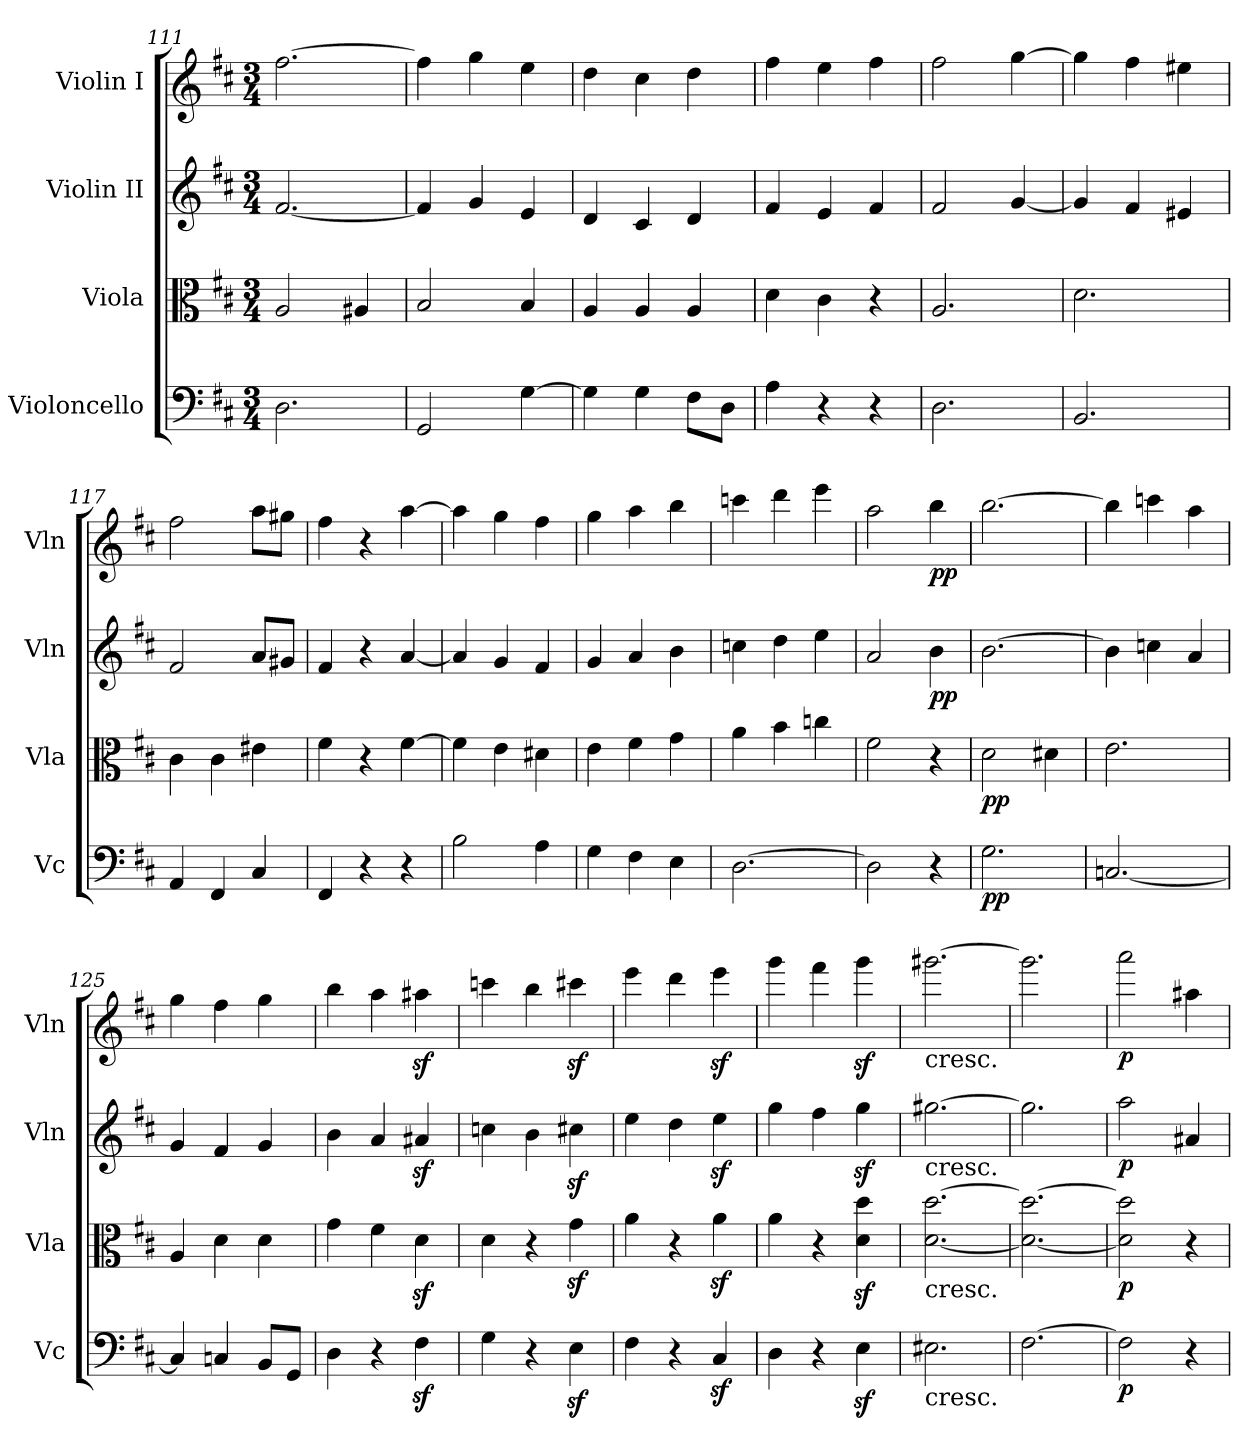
**kern	**dynam	**kern	**dynam	**kern	**dynam	**kern	**dynam
*part4	*part4	*part3	*part3	*part2	*part2	*part1	*part1
*staff4	*staff4	*staff3	*staff3	*staff2	*staff2	*staff1	*staff1
*I"Violoncello	*	*I"Viola	*	*I"Violin II	*	*I"Violin I	*
*I'Vc	*	*I'Vla	*	*I'Vln	*	*I'Vln	*
*clefF4	*	*clefC3	*	*clefG2	*	*clefG2	*
*k[f#c#]	*	*k[f#c#]	*	*k[f#c#]	*	*k[f#c#]	*
*M3/4	*	*M3/4	*	*M3/4	*	*M3/4	*
=111	=111	=111	=111	=111	=111	=111	=111
2.D\	.	2A/	.	[2.f#/	.	[2.ff#\	.
.	.	4A#X/	.	.	.	.	.
=112	=112	=112	=112	=112	=112	=112	=112
2GG/	.	2B/	.	4f#/]	.	4ff#\]	.
.	.	.	.	4g/	.	4gg\	.
[4G\	.	4B/	.	4e/	.	4ee\	.
!!LO:LB:g=z
=113	=113	=113	=113	=113	=113	=113	=113
4G\]	.	4A/	.	4d/	.	4dd\	.
4G\	.	4A/	.	4c#/	.	4cc#\	.
8F#\L	.	4A/	.	4d/	.	4dd\	.
8D\J	.	.	.	.	.	.	.
=114	=114	=114	=114	=114	=114	=114	=114
4A\	.	4d\	.	4f#/	.	4ff#\	.
4r	.	4c#\	.	4e/	.	4ee\	.
4r	.	4r	.	4f#/	.	4ff#\	.
=115	=115	=115	=115	=115	=115	=115	=115
2.D\	.	2.A/	.	2f#/	.	2ff#\	.
.	.	.	.	[4g/	.	[4gg\	.
=116	=116	=116	=116	=116	=116	=116	=116
2.BB/	.	2.d\	.	4g/]	.	4gg\]	.
.	.	.	.	4f#/	.	4ff#\	.
.	.	.	.	4e#X/	.	4ee#X\	.
=117	=117	=117	=117	=117	=117	=117	=117
4AA/	.	4c#\	.	2f#/	.	2ff#\	.
4FF#/	.	4c#\	.	.	.	.	.
4C#/	.	4e#X\	.	8a/L	.	8aa\L	.
.	.	.	.	8g#X/J	.	8gg#X\J	.
=118	=118	=118	=118	=118	=118	=118	=118
4FF#/	.	4f#\	.	4f#/	.	4ff#\	.
4r	.	4r	.	4r	.	4r	.
4r	.	[4f#\	.	[4a/	.	[4aa\	.
!!LO:PB:g=z
=119	=119	=119	=119	=119	=119	=119	=119
2B\	.	4f#\]	.	4a/]	.	4aa\]	.
.	.	4e\	.	4g/	.	4gg\	.
4A\	.	4d#X\	.	4f#/	.	4ff#\	.
!!LO:LB:g=z
=120	=120	=120	=120	=120	=120	=120	=120
4G\	.	4e\	.	4g/	.	4gg\	.
4F#\	.	4f#\	.	4a/	.	4aa\	.
4E\	.	4g\	.	4b\	.	4bb\	.
=121	=121	=121	=121	=121	=121	=121	=121
[2.D\	.	4a\	.	4ccn\	.	4cccn\	.
.	.	4b\	.	4dd\	.	4ddd\	.
.	.	4ccn\	.	4ee\	.	4eee\	.
=122	=122	=122	=122	=122	=122	=122	=122
2D\]	.	2f#\	.	2a/	.	2aa\	.
!	!	!	!	!	!LO:DY:b	!	!LO:DY:b
4r	.	4r	.	4b\	pp	4bb\	pp
=123	=123	=123	=123	=123	=123	=123	=123
!	!LO:DY:b	!	!LO:DY:b	!	!	!	!
2.G\	pp	2d\	pp	[2.b\	.	[2.bb\	.
.	.	4d#X\	.	.	.	.	.
=124	=124	=124	=124	=124	=124	=124	=124
[2.Cn/	.	2.e\	.	4b\]	.	4bb\]	.
.	.	.	.	4ccn\	.	4cccn\	.
.	.	.	.	4a/	.	4aa\	.
=125	=125	=125	=125	=125	=125	=125	=125
4C/]	.	4A/	.	4g/	.	4gg\	.
4Cn/	.	4d\	.	4f#/	.	4ff#\	.
8BB/L	.	4d\	.	4g/	.	4gg\	.
8GG/J	.	.	.	.	.	.	.
!!LO:PB:g=z
=126	=126	=126	=126	=126	=126	=126	=126
4D\	.	4g\	.	4b\	.	4bb\	.
4r	.	4f#\	.	4a/	.	4aa\	.
4F#z<\	.	4dz<\	.	4a#Xz</	.	4aa#Xz<\	.
!!LO:PB:g=z
=127	=127	=127	=127	=127	=127	=127	=127
4G\	.	4d\	.	4ccn\	.	4cccn\	.
4r	.	4r	.	4b\	.	4bb\	.
4Ez<\	.	4gz<\	.	4cc#Xz<\	.	4ccc#Xz<\	.
=128	=128	=128	=128	=128	=128	=128	=128
4F#\	.	4a\	.	4ee\	.	4eee\	.
4r	.	4r	.	4dd\	.	4ddd\	.
4C#z</	.	4az<\	.	4eez<\	.	4eeez<\	.
=129	=129	=129	=129	=129	=129	=129	=129
4D\	.	4a\	.	4gg\	.	4ggg\	.
4r	.	4r	.	4ff#\	.	4fff#\	.
4Ez<\	.	4d\z< 4dd\z<	.	4ggz<\	.	4gggz<\	.
=130	=130	=130	=130	=130	=130	=130	=130
!	!	!	!	!	!	!LO:TX:b:t=cresc.	!
!	!	!	!	!LO:TX:b:t=cresc.	!	!	!
!	!	!LO:TX:b:t=cresc.	!	!	!	!	!
!LO:TX:b:t=cresc.	!	!	!	!	!	!	!
2.E#X\	.	[2.d\ [2.dd\	.	[2.gg#X\	.	[2.ggg#X\	.
=131	=131	=131	=131	=131	=131	=131	=131
[2.F#\	.	2.d\_ 2.dd\_	.	2.gg#\]	.	2.ggg#\]	.
=132	=132	=132	=132	=132	=132	=132	=132
!	!LO:DY:b	!	!LO:DY:b	!	!LO:DY:b	!	!LO:DY:b
2F#\]	p	2d\] 2dd\]	p	2aa\	p	2aaa\	p
4r	.	4r	.	4a#X/	.	4aa#X\	.
=	=	=	=	=	=	=	=
*-	*-	*-	*-	*-	*-	*-	*-
